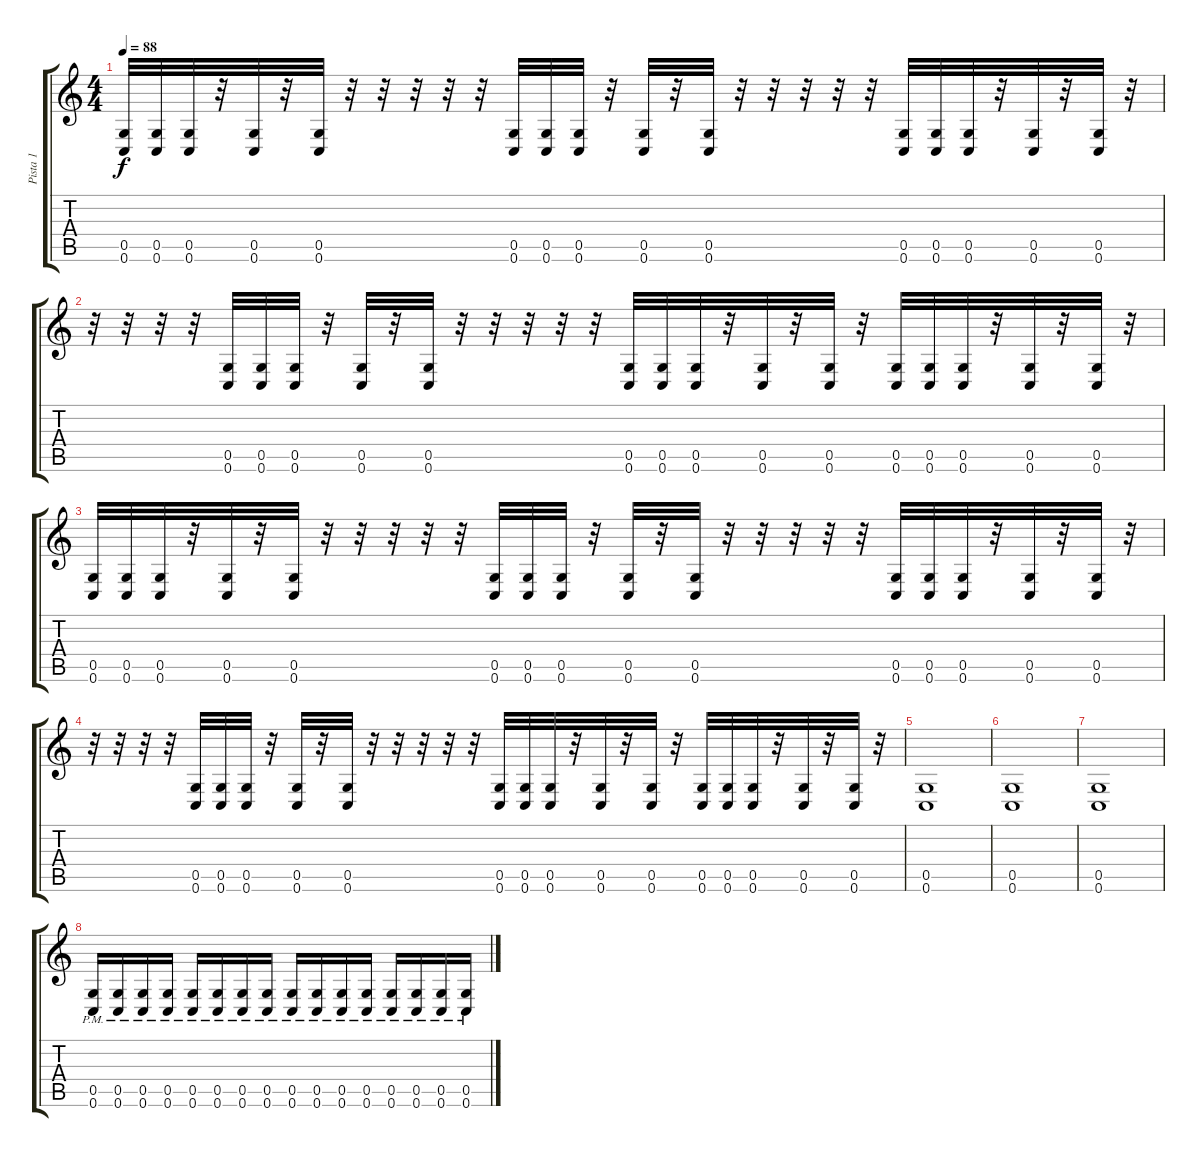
\track ("Pista 1" "Pista 1") {instrument distortionguitar}
\staff {score tabs}
\tuning (D4 A3 F3 C3 G2 C2) {hide}
\ts (4 4)
\tempo 88
\clef g2
\ks c
(0.5 0.6).32{dy f} (0.5 0.6).32 (0.5 0.6).32 r.32 (0.5 0.6).32 r.32 (0.5 0.6).32 r.32 r.32 r.32 r.32 r.32 (0.5 0.6).32 (0.5 0.6).32 (0.5 0.6).32 r.32 (0.5 0.6).32 r.32 (0.5 0.6).32 r.32 r.32 r.32 r.32 r.32 (0.5 0.6).32 (0.5 0.6).32 (0.5 0.6).32 r.32 (0.5 0.6).32 r.32 (0.5 0.6).32 r.32 |
r.32 r.32 r.32 r.32 (0.5 0.6).32 (0.5 0.6).32 (0.5 0.6).32 r.32 (0.5 0.6).32 r.32 (0.5 0.6).32 r.32 r.32 r.32 r.32 r.32 (0.5 0.6).32 (0.5 0.6).32 (0.5 0.6).32 r.32 (0.5 0.6).32 r.32 (0.5 0.6).32 r.32 (0.5 0.6).32 (0.5 0.6).32 (0.5 0.6).32 r.32 (0.5 0.6).32 r.32 (0.5 0.6).32 r.32 |
(0.5 0.6).32 (0.5 0.6).32 (0.5 0.6).32 r.32 (0.5 0.6).32 r.32 (0.5 0.6).32 r.32 r.32 r.32 r.32 r.32 (0.5 0.6).32 (0.5 0.6).32 (0.5 0.6).32 r.32 (0.5 0.6).32 r.32 (0.5 0.6).32 r.32 r.32 r.32 r.32 r.32 (0.5 0.6).32 (0.5 0.6).32 (0.5 0.6).32 r.32 (0.5 0.6).32 r.32 (0.5 0.6).32 r.32 |
r.32 r.32 r.32 r.32 (0.5 0.6).32 (0.5 0.6).32 (0.5 0.6).32 r.32 (0.5 0.6).32 r.32 (0.5 0.6).32 r.32 r.32 r.32 r.32 r.32 (0.5 0.6).32 (0.5 0.6).32 (0.5 0.6).32 r.32 (0.5 0.6).32 r.32 (0.5 0.6).32 r.32 (0.5 0.6).32 (0.5 0.6).32 (0.5 0.6).32 r.32 (0.5 0.6).32 r.32 (0.5 0.6).32 r.32 |
(0.5 0.6).1 |
(0.5 0.6).1 |
(0.5 0.6).1 |
(0.5{pm} 0.6{pm}).16 (0.5{pm} 0.6{pm}).16 (0.5{pm} 0.6{pm}).16 (0.5{pm} 0.6{pm}).16 (0.5{pm} 0.6{pm}).16 (0.5{pm} 0.6{pm}).16 (0.5{pm} 0.6{pm}).16 (0.5{pm} 0.6{pm}).16 (0.5{pm} 0.6{pm}).16 (0.5{pm} 0.6{pm}).16 (0.5{pm} 0.6{pm}).16 (0.5{pm} 0.6{pm}).16 (0.5{pm} 0.6{pm}).16 (0.5{pm} 0.6{pm}).16 (0.5{pm} 0.6{pm}).16 (0.5{pm} 0.6{pm}).16
